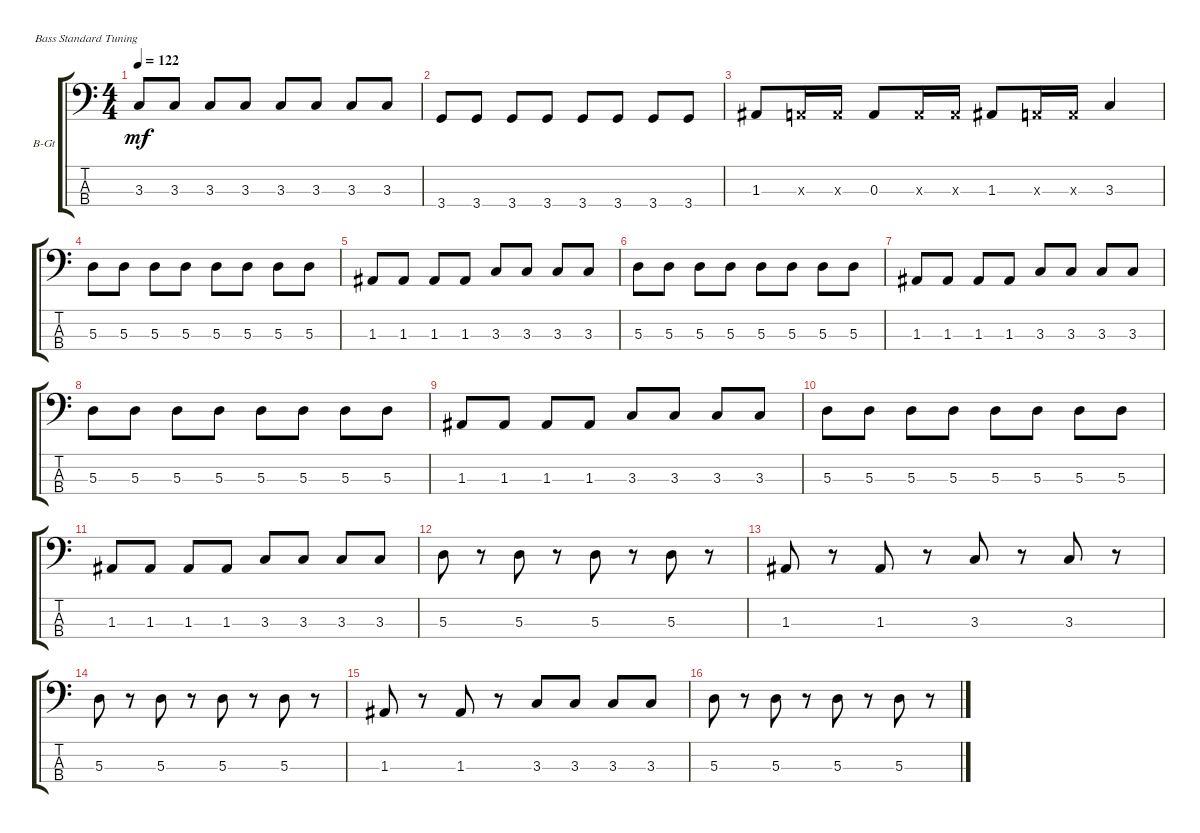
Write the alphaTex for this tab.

\defaultSystemsLayout 4
\bracketExtendMode groupsimilarinstruments
\firstSystemTrackNameOrientation horizontal
\otherSystemsTrackNameOrientation horizontal
\track ("Bass Guitar" "B-Gt") {instrument electricbassfinger}
\staff {score tabs}
\tuning (G2 D2 A1 E1)
\ts (4 4)
\tempo 122
\clef f4
\ks c
3.3.8{dy mf} 3.3.8 3.3.8 3.3.8 3.3.8 3.3.8 3.3.8 3.3.8 |
3.4.8 3.4.8 3.4.8 3.4.8 3.4.8 3.4.8 3.4.8 3.4.8 |
1.3.8 0.3{x}.16 0.3{x}.16 0.3.8 0.3{x}.16 0.3{x}.16 1.3.8 0.3{x}.16 0.3{x}.16 3.3.4 |
5.3.8 5.3.8 5.3.8 5.3.8 5.3.8 5.3.8 5.3.8 5.3.8 |
1.3.8 1.3.8 1.3.8 1.3.8 3.3.8 3.3.8 3.3.8 3.3.8 |
5.3.8 5.3.8 5.3.8 5.3.8 5.3.8 5.3.8 5.3.8 5.3.8 |
1.3.8 1.3.8 1.3.8 1.3.8 3.3.8 3.3.8 3.3.8 3.3.8 |
5.3.8 5.3.8 5.3.8 5.3.8 5.3.8 5.3.8 5.3.8 5.3.8 |
1.3.8 1.3.8 1.3.8 1.3.8 3.3.8 3.3.8 3.3.8 3.3.8 |
5.3.8 5.3.8 5.3.8 5.3.8 5.3.8 5.3.8 5.3.8 5.3.8 |
1.3.8 1.3.8 1.3.8 1.3.8 3.3.8 3.3.8 3.3.8 3.3.8 |
5.3.8 r.8 5.3.8 r.8 5.3.8 r.8 5.3.8 r.8 |
1.3.8 r.8 1.3.8 r.8 3.3.8 r.8 3.3.8 r.8 |
5.3.8 r.8 5.3.8 r.8 5.3.8 r.8 5.3.8 r.8 |
1.3.8 r.8 1.3.8 r.8 3.3.8 3.3.8 3.3.8 3.3.8 |
5.3.8 r.8 5.3.8 r.8 5.3.8 r.8 5.3.8 r.8
